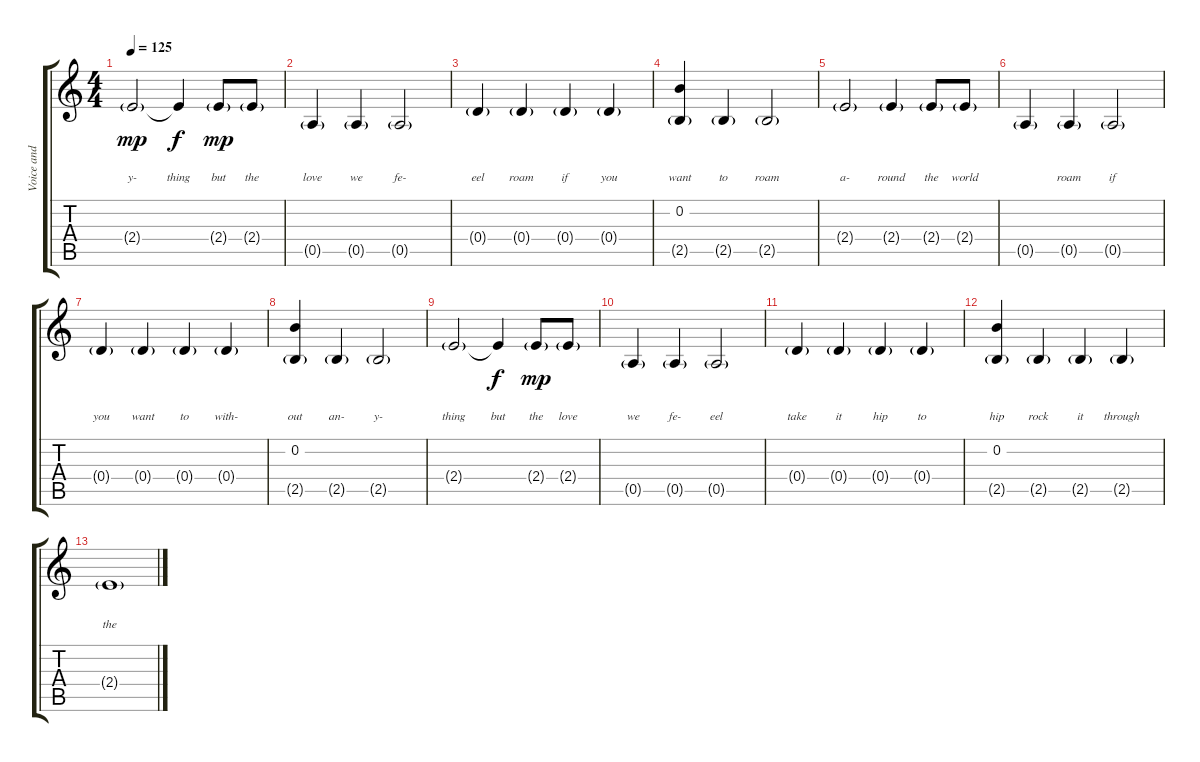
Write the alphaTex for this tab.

\track ("Voice and Lyrics" "Voice and ") {instrument electricguitarjazz}
\staff {score tabs}
\tuning (E4 B3 G3 D3 A2 E2) {hide}
\ts (4 4)
\tempo 125
\clef g2
\ks c
2.4{g}.2{lyrics (0 "") lyrics (1 "") lyrics (2 "") lyrics (3 "") lyrics (4 "y-") dy mp} 2.4{t}.4{lyrics (0 "") lyrics (1 "") lyrics (2 "") lyrics (3 "") lyrics (4 "thing") dy f} 2.4{g}.8{lyrics (0 "") lyrics (1 "") lyrics (2 "") lyrics (3 "") lyrics (4 "but") dy mp} 2.4{g}.8{lyrics (0 "") lyrics (1 "") lyrics (2 "") lyrics (3 "") lyrics (4 "the")} |
0.5{g}.4{lyrics (0 "") lyrics (1 "") lyrics (2 "") lyrics (3 "") lyrics (4 "love")} 0.5{g}.4{lyrics (0 "") lyrics (1 "") lyrics (2 "") lyrics (3 "") lyrics (4 "we")} 0.5{g}.2{lyrics (0 "") lyrics (1 "") lyrics (2 "") lyrics (3 "") lyrics (4 "fe-")} |
0.4{g}.4{lyrics (0 "") lyrics (1 "") lyrics (2 "") lyrics (3 "") lyrics (4 "eel")} 0.4{g}.4{lyrics (0 "") lyrics (1 "") lyrics (2 "") lyrics (3 "") lyrics (4 "roam")} 0.4{g}.4{lyrics (0 "") lyrics (1 "") lyrics (2 "") lyrics (3 "") lyrics (4 "if")} 0.4{g}.4{lyrics (0 "") lyrics (1 "") lyrics (2 "") lyrics (3 "") lyrics (4 "you")} |
(0.2 2.5{g}).4{lyrics (0 "") lyrics (1 "") lyrics (2 "") lyrics (3 "") lyrics (4 "want")} 2.5{g}.4{lyrics (0 "") lyrics (1 "") lyrics (2 "") lyrics (3 "") lyrics (4 "to")} 2.5{g}.2{lyrics (0 "") lyrics (1 "") lyrics (2 "") lyrics (3 "") lyrics (4 "roam")} |
2.4{g}.2{lyrics (0 "") lyrics (1 "") lyrics (2 "") lyrics (3 "") lyrics (4 "a-")} 2.4{g}.4{lyrics (0 "") lyrics (1 "") lyrics (2 "") lyrics (3 "") lyrics (4 "round")} 2.4{g}.8{lyrics (0 "") lyrics (1 "") lyrics (2 "") lyrics (3 "") lyrics (4 "the")} 2.4{g}.8{lyrics (0 "") lyrics (1 "") lyrics (2 "") lyrics (3 "") lyrics (4 "world")} |
0.5{g}.4{lyrics (0 "") lyrics (1 "") lyrics (2 "") lyrics (3 "") lyrics (4 " ")} 0.5{g}.4{lyrics (0 "") lyrics (1 "") lyrics (2 "") lyrics (3 "") lyrics (4 "roam")} 0.5{g}.2{lyrics (0 "") lyrics (1 "") lyrics (2 "") lyrics (3 "") lyrics (4 "if")} |
0.4{g}.4{lyrics (0 "") lyrics (1 "") lyrics (2 "") lyrics (3 "") lyrics (4 "you")} 0.4{g}.4{lyrics (0 "") lyrics (1 "") lyrics (2 "") lyrics (3 "") lyrics (4 "want")} 0.4{g}.4{lyrics (0 "") lyrics (1 "") lyrics (2 "") lyrics (3 "") lyrics (4 "to")} 0.4{g}.4{lyrics (0 "") lyrics (1 "") lyrics (2 "") lyrics (3 "") lyrics (4 "with-")} |
(0.2 2.5{g}).4{lyrics (0 "") lyrics (1 "") lyrics (2 "") lyrics (3 "") lyrics (4 "out")} 2.5{g}.4{lyrics (0 "") lyrics (1 "") lyrics (2 "") lyrics (3 "") lyrics (4 "an-")} 2.5{g}.2{lyrics (0 "") lyrics (1 "") lyrics (2 "") lyrics (3 "") lyrics (4 "y-")} |
2.4{g}.2{lyrics (0 "") lyrics (1 "") lyrics (2 "") lyrics (3 "") lyrics (4 "thing")} 2.4{t}.4{lyrics (0 "") lyrics (1 "") lyrics (2 "") lyrics (3 "") lyrics (4 "but") dy f} 2.4{g}.8{lyrics (0 "") lyrics (1 "") lyrics (2 "") lyrics (3 "") lyrics (4 "the") dy mp} 2.4{g}.8{lyrics (0 "") lyrics (1 "") lyrics (2 "") lyrics (3 "") lyrics (4 "love")} |
0.5{g}.4{lyrics (0 "") lyrics (1 "") lyrics (2 "") lyrics (3 "") lyrics (4 "we")} 0.5{g}.4{lyrics (0 "") lyrics (1 "") lyrics (2 "") lyrics (3 "") lyrics (4 "fe-")} 0.5{g}.2{lyrics (0 "") lyrics (1 "") lyrics (2 "") lyrics (3 "") lyrics (4 "eel")} |
0.4{g}.4{lyrics (0 "") lyrics (1 "") lyrics (2 "") lyrics (3 "") lyrics (4 "take")} 0.4{g}.4{lyrics (0 "") lyrics (1 "") lyrics (2 "") lyrics (3 "") lyrics (4 "it")} 0.4{g}.4{lyrics (0 "") lyrics (1 "") lyrics (2 "") lyrics (3 "") lyrics (4 "hip")} 0.4{g}.4{lyrics (0 "") lyrics (1 "") lyrics (2 "") lyrics (3 "") lyrics (4 "to")} |
(0.2 2.5{g}).4{lyrics (0 "") lyrics (1 "") lyrics (2 "") lyrics (3 "") lyrics (4 "hip")} 2.5{g}.4{lyrics (0 "") lyrics (1 "") lyrics (2 "") lyrics (3 "") lyrics (4 "rock")} 2.5{g}.4{lyrics (0 "") lyrics (1 "") lyrics (2 "") lyrics (3 "") lyrics (4 "it")} 2.5{g}.4{lyrics (0 "") lyrics (1 "") lyrics (2 "") lyrics (3 "") lyrics (4 "through")} |
2.4{g}.1{lyrics (0 "") lyrics (1 "") lyrics (2 "") lyrics (3 "") lyrics (4 "the")}
